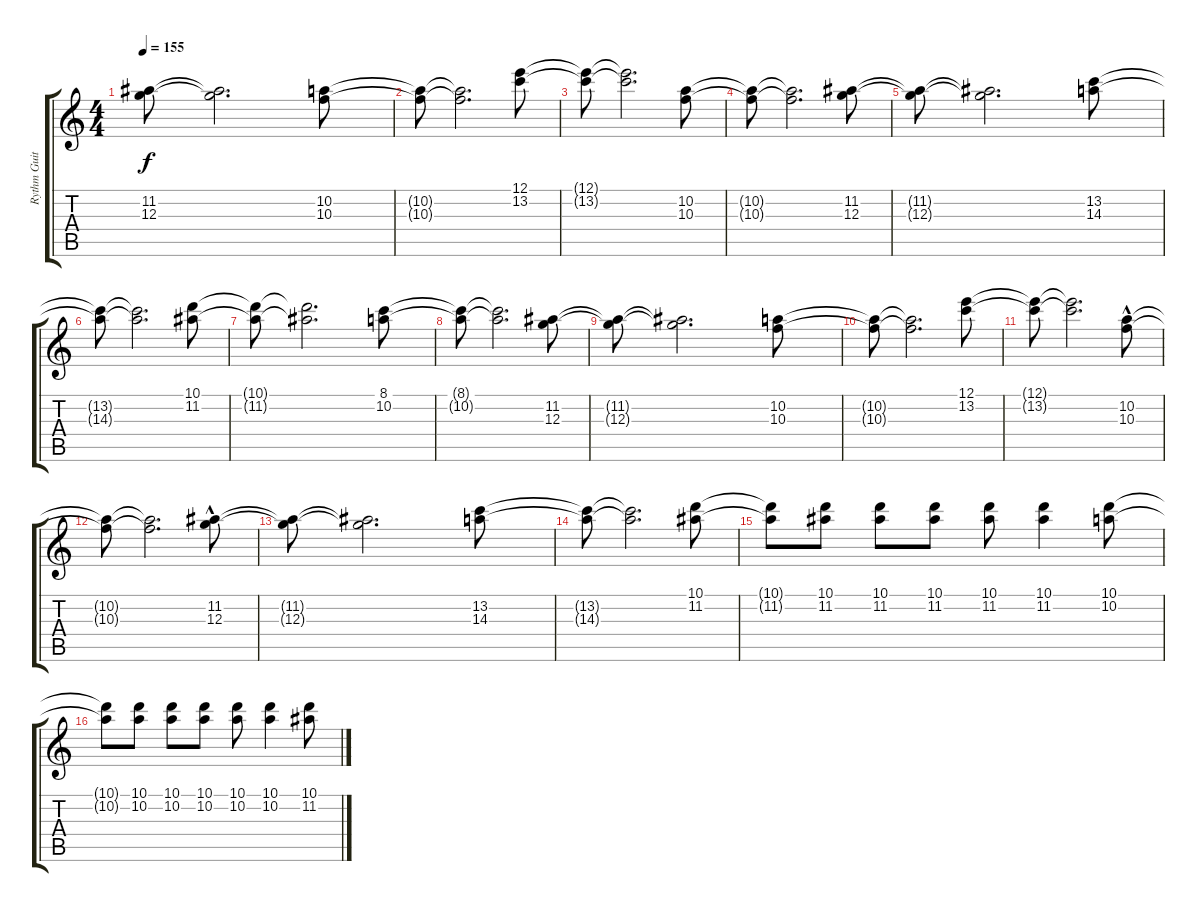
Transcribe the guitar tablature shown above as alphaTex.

\track ("Rythm Guitar" "Rythm Guit") {instrument distortionguitar}
\staff {score tabs}
\tuning (E4 B3 G3 D3 A2 E2) {hide}
\ts (4 4)
\tempo 155
\clef g2
\ks c
(11.2{t} 12.3{t}).8{dy f} (11.2{t} 12.3{t}).2{d} (10.2 10.3).8 |
(10.2{t} 10.3{t}).8 (10.2{t} 10.3{t}).2{d} (12.1 13.2).8 |
(12.1{t} 13.2{t}).8 (12.1{t} 13.2{t}).2{d} (10.2 10.3).8 |
(10.2{t} 10.3{t}).8 (10.2{t} 10.3{t}).2{d} (11.2 12.3).8 |
(11.2{t} 12.3{t}).8 (11.2{t} 12.3{t}).2{d} (13.2 14.3).8 |
(13.2{t} 14.3{t}).8 (13.2{t} 14.3{t}).2{d} (10.1 11.2).8 |
(10.1{t} 11.2{t}).8 (10.1{t} 11.2{t}).2{d} (8.1 10.2).8 |
(8.1{t} 10.2{t}).8 (8.1{t} 10.2{t}).2{d} (11.2 12.3).8 |
(11.2{t} 12.3{t}).8 (11.2{t} 12.3{t}).2{d} (10.2 10.3).8 |
(10.2{t} 10.3{t}).8 (10.2{t} 10.3{t}).2{d} (12.1 13.2).8 |
(12.1{t} 13.2{t}).8 (12.1{t} 13.2{t}).2{d} (10.2 10.3{hac}).8 |
(10.2{t} 10.3{t}).8 (10.2{t} 10.3{t}).2{d} (11.2 12.3{hac}).8 |
(11.2{t} 12.3{t}).8 (11.2{t} 12.3{t}).2{d} (13.2 14.3).8 |
(13.2{t} 14.3{t}).8 (13.2{t} 14.3{t}).2{d} (10.1 11.2).8 |
(10.1{t} 11.2{t}).8 (10.1 11.2).8 (10.1 11.2).8 (10.1 11.2).8 (10.1 11.2).8 (10.1 11.2).4 (10.1 10.2).8 |
(10.1{t} 10.2{t}).8 (10.1 10.2).8 (10.1 10.2).8 (10.1 10.2).8 (10.1 10.2).8 (10.1 10.2).4 (10.1 11.2).8
